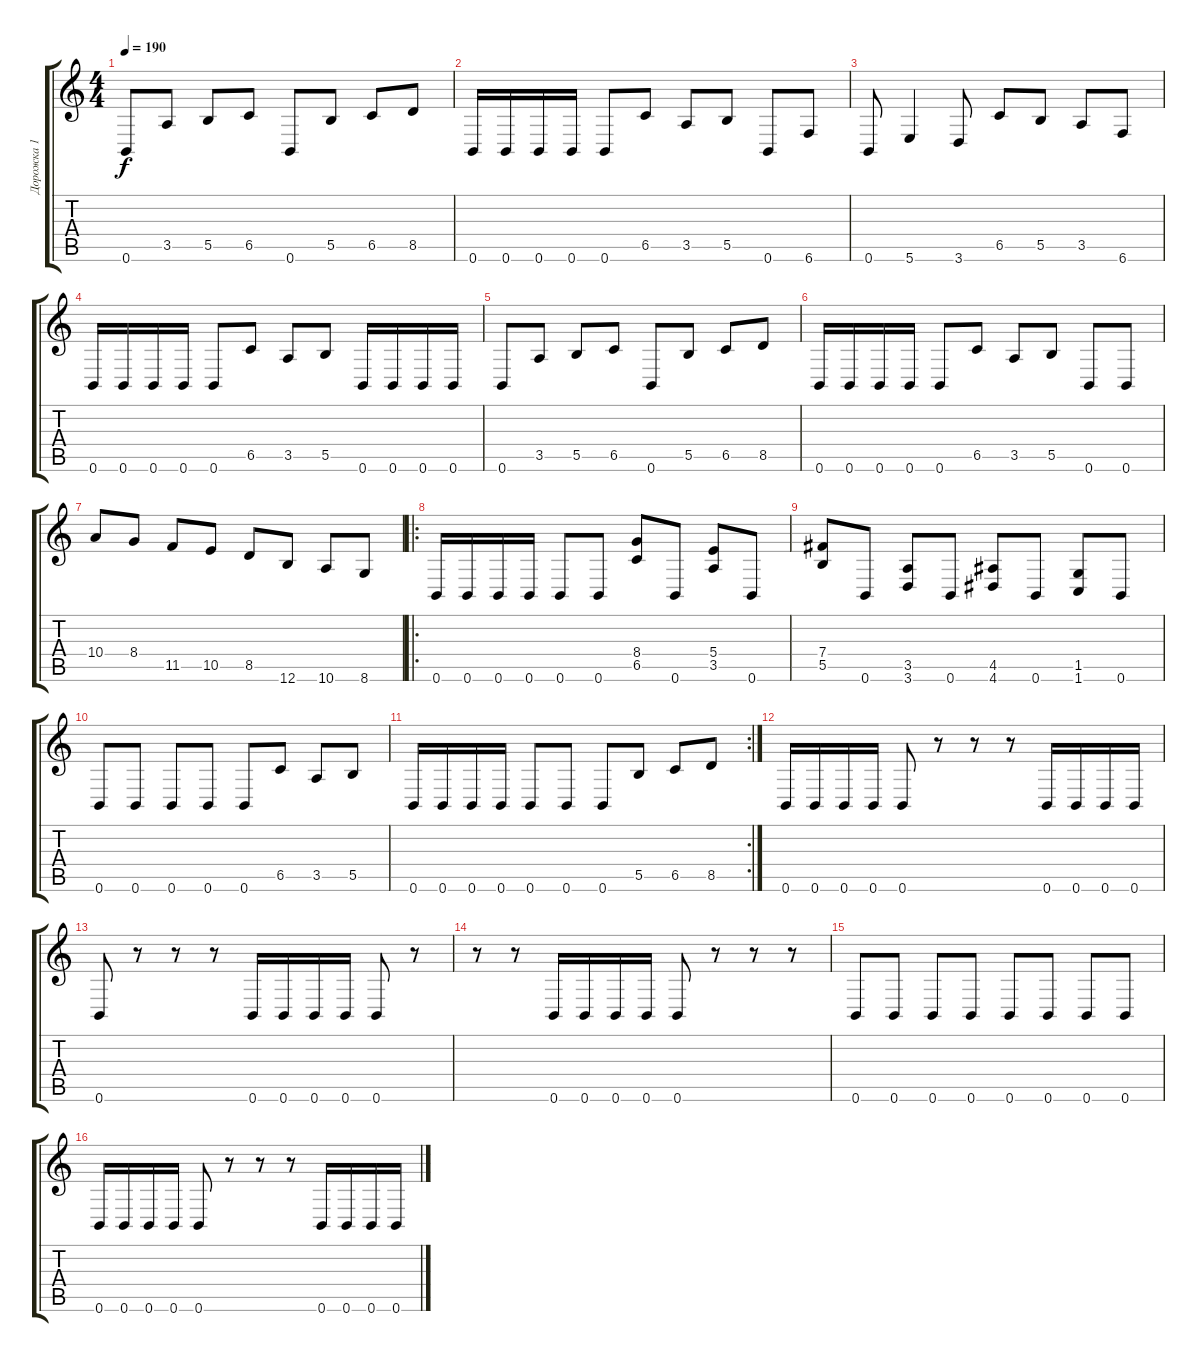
\track ("Дорожка 1" "Дорожка 1") {instrument distortionguitar}
\staff {score tabs}
\tuning (Db4 Ab3 E3 B2 Gb2 B1) {hide}
\ts (4 4)
\tempo 190
\clef g2
\ks c
0.6.8{dy f} 3.5.8 5.5.8 6.5.8 0.6.8 5.5.8 6.5.8 8.5.8 |
0.6.16 0.6.16 0.6.16 0.6.16 0.6.8 6.5.8 3.5.8 5.5.8 0.6.8 6.6.8 |
0.6.8 5.6.4 3.6.8 6.5.8 5.5.8 3.5.8 6.6.8 |
0.6.16 0.6.16 0.6.16 0.6.16 0.6.8 6.5.8 3.5.8 5.5.8 0.6.16 0.6.16 0.6.16 0.6.16 |
0.6.8 3.5.8 5.5.8 6.5.8 0.6.8 5.5.8 6.5.8 8.5.8 |
0.6.16 0.6.16 0.6.16 0.6.16 0.6.8 6.5.8 3.5.8 5.5.8 0.6.8 0.6.8 |
10.4.8 8.4.8 11.5.8 10.5.8 8.5.8 12.6.8 10.6.8 8.6.8 |
\ro
0.6.16 0.6.16 0.6.16 0.6.16 0.6.8 0.6.8 (8.4 6.5).8 0.6.8 (5.4 3.5).8 0.6.8 |
(7.4 5.5).8 0.6.8 (3.5 3.6).8 0.6.8 (4.5 4.6).8 0.6.8 (1.5 1.6).8 0.6.8 |
0.6.8 0.6.8 0.6.8 0.6.8 0.6.8 6.5.8 3.5.8 5.5.8 |
\rc 2
0.6.16 0.6.16 0.6.16 0.6.16 0.6.8 0.6.8 0.6.8 5.5.8 6.5.8 8.5.8 |
0.6.16 0.6.16 0.6.16 0.6.16 0.6.8 r.8 r.8 r.8 0.6.16 0.6.16 0.6.16 0.6.16 |
0.6.8 r.8 r.8 r.8 0.6.16 0.6.16 0.6.16 0.6.16 0.6.8 r.8 |
r.8 r.8 0.6.16 0.6.16 0.6.16 0.6.16 0.6.8 r.8 r.8 r.8 |
0.6.8 0.6.8 0.6.8 0.6.8 0.6.8 0.6.8 0.6.8 0.6.8 |
0.6.16 0.6.16 0.6.16 0.6.16 0.6.8 r.8 r.8 r.8 0.6.16 0.6.16 0.6.16 0.6.16
